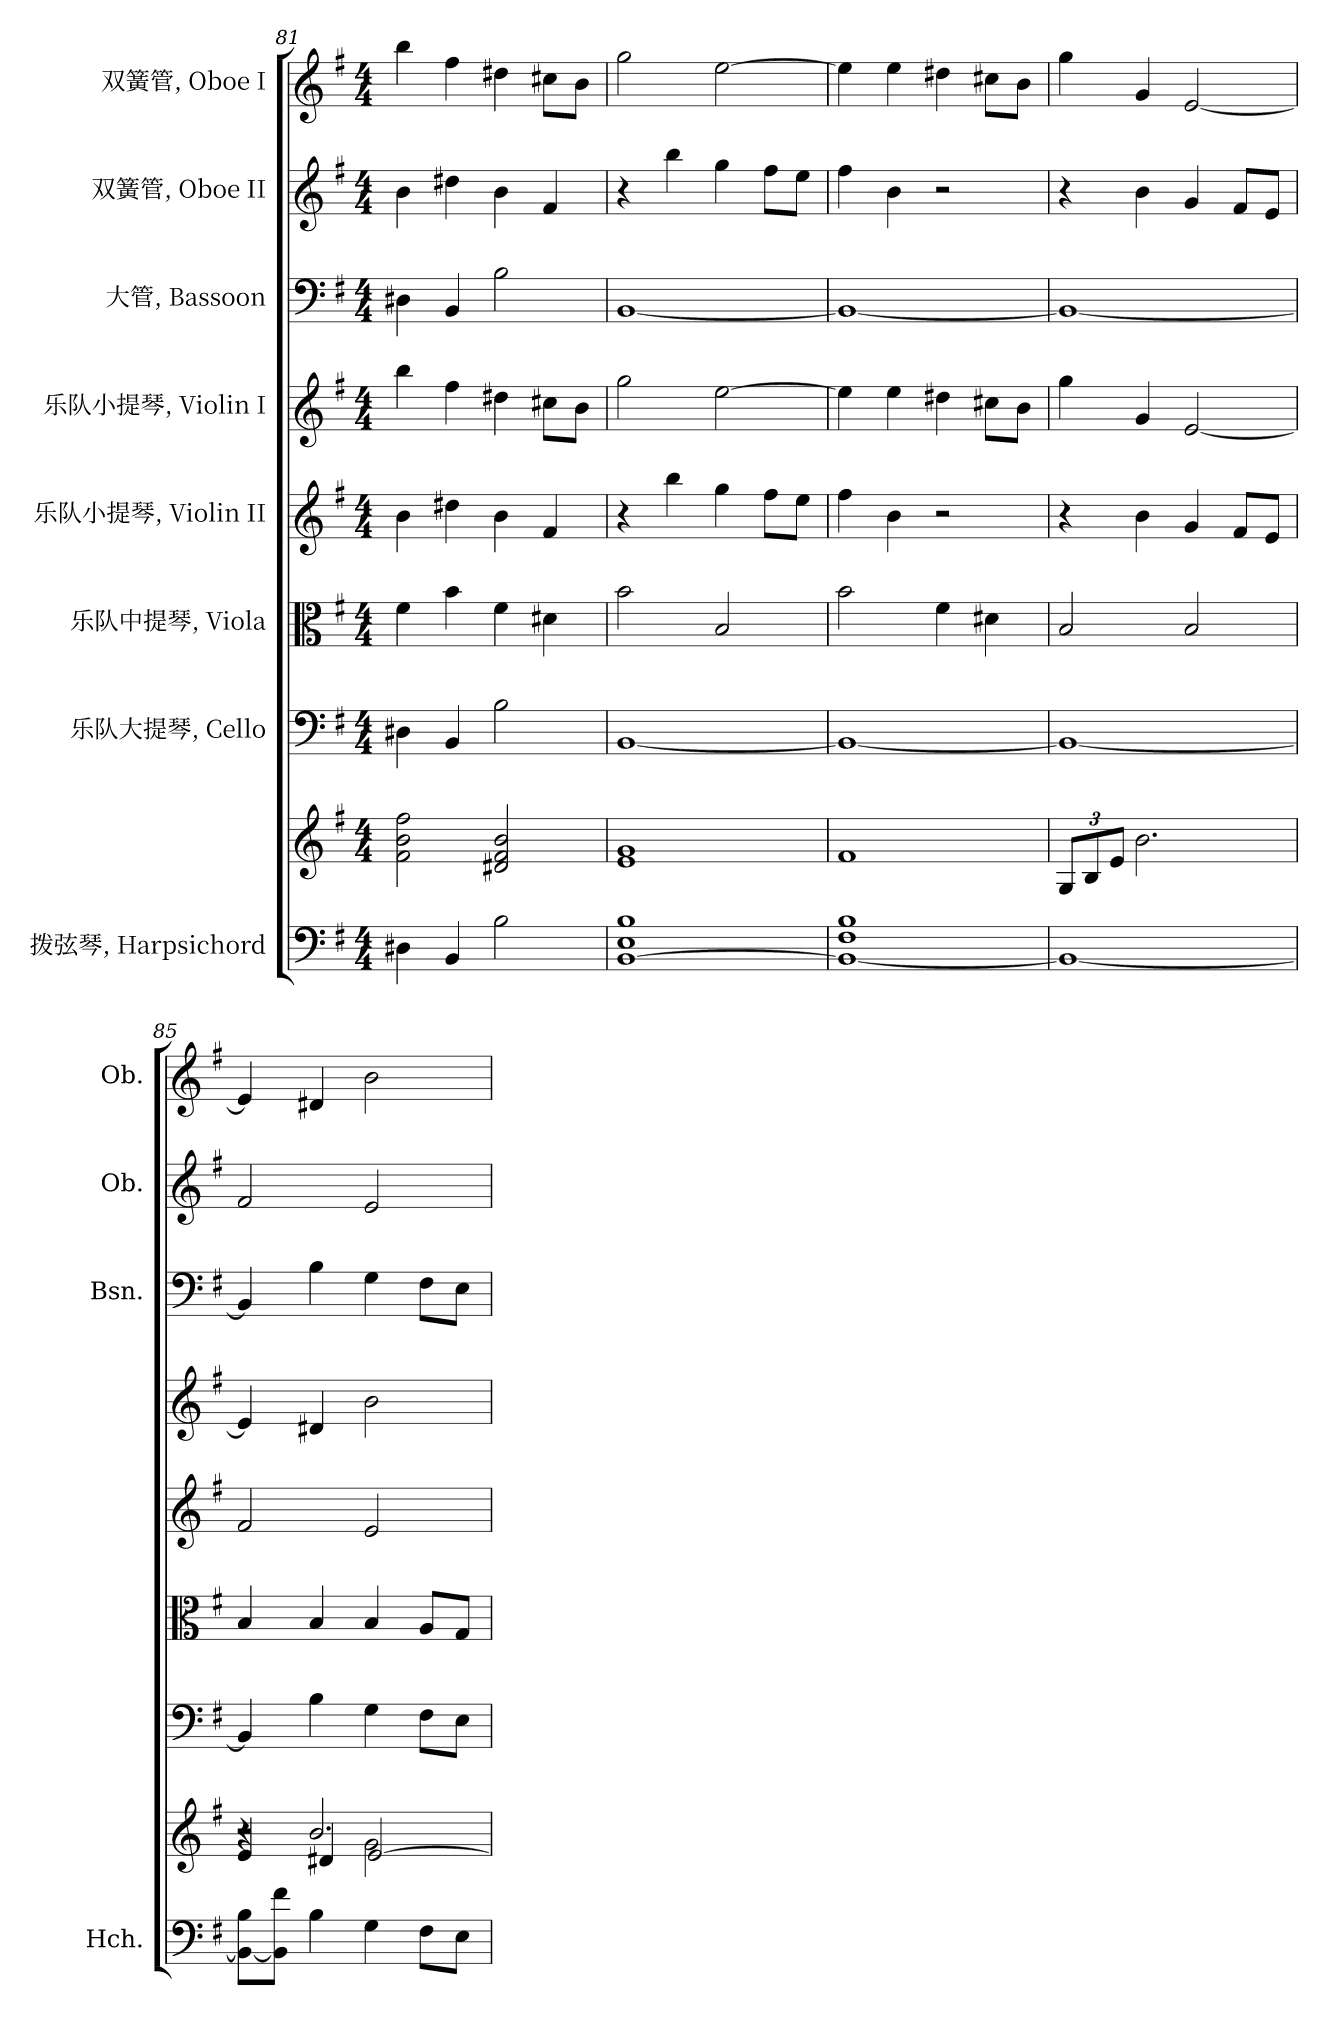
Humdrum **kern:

**kern	**kern	**kern	**kern	**kern	**kern	**kern	**kern	**kern
*part8	*part8	*part7	*part6	*part5	*part4	*part3	*part2	*part1
*staff9	*staff8	*staff7	*staff6	*staff5	*staff4	*staff3	*staff2	*staff1
*I"拨弦琴, Harpsichord	*	*I"乐队大提琴, Cello	*I"乐队中提琴, Viola	*I"乐队小提琴, Violin II	*I"乐队小提琴, Violin I	*I"大管, Bassoon	*I"双簧管, Oboe II	*I"双簧管, Oboe I
*I'Hch.	*	*	*	*	*	*I'Bsn.	*I'Ob.	*I'Ob.
!!LO:PB:g=z
*clefF4	*clefG2	*clefF4	*clefC3	*clefG2	*clefG2	*clefF4	*clefG2	*clefG2
*k[f#]	*k[f#]	*k[f#]	*k[f#]	*k[f#]	*k[f#]	*k[f#]	*k[f#]	*k[f#]
*M4/4	*M4/4	*M4/4	*M4/4	*M4/4	*M4/4	*M4/4	*M4/4	*M4/4
=81	=81	=81	=81	=81	=81	=81	=81	=81
4D#X\	2f#\ 2b\ 2ff#\	4D#X\	4f#\	4b\	4bb\	4D#X\	4b\	4bb\
4BB/	.	4BB/	4b\	4dd#X\	4ff#\	4BB/	4dd#X\	4ff#\
2B\	2d#X/ 2f#/ 2b/	2B\	4f#\	4b\	4dd#X\	2B\	4b\	4dd#X\
.	.	.	4d#X\	4f#/	8cc#X\L	.	4f#/	8cc#X\L
.	.	.	.	.	8b\J	.	.	8b\J
=82	=82	=82	=82	=82	=82	=82	=82	=82
*^	*	*	*	*	*	*	*	*
[1BB	1E 1B	1e 1g	[1BB	2b\	4r	2gg\	[1BB	4r	2gg\
.	.	.	.	.	4bb\	.	.	4bb\	.
.	.	.	.	2B/	4gg\	[2ee\	.	4gg\	[2ee\
.	.	.	.	.	8ff#\L	.	.	8ff#\L	.
.	.	.	.	.	8ee\J	.	.	8ee\J	.
*v	*v	*	*	*	*	*	*	*	*
=83	=83	=83	=83	=83	=83	=83	=83	=83
1BB_ 1F# 1B	1f#	1BB_	2b\	4ff#\	4ee\]	1BB_	4ff#\	4ee\]
.	.	.	.	4b\	4ee\	.	4b\	4ee\
.	.	.	4f#\	2r	4dd#X\	.	2r	4dd#X\
.	.	.	4d#X\	.	8cc#X\L	.	.	8cc#X\L
.	.	.	.	.	8b\J	.	.	8b\J
=84	=84	=84	=84	=84	=84	=84	=84	=84
*	*Xbrackettup	*	*	*	*	*	*	*
1BB_	12G/L	1BB_	2B/	4r	4gg\	1BB_	4r	4gg\
.	12B/	.	.	.	.	.	.	.
.	12e/J	.	.	.	.	.	.	.
.	2.b\	.	.	4b\	4g/	.	4b\	4g/
.	.	.	2B/	4g/	[2e/	.	4g/	[2e/
.	.	.	.	8f#/L	.	.	8f#/L	.
.	.	.	.	8e/J	.	.	8e/J	.
=85	=85	=85	=85	=85	=85	=85	=85	=85
*	*^	*	*	*	*	*	*	*
*	*	*^	*	*	*	*	*	*	*
8BB\_ 8B\L	4r	2r	4e/	4BB/]	4B/	2f#/	4e/]	4BB/]	2f#/	4e/]
8BB\] 8f#\J	.	.	.	.	.	.	.	.	.	.
4B\	2.b/	.	4d#X/	4B\	4B/	.	4d#X/	4B\	.	4d#X/
4G\	.	2g\	[2e/	4G\	4B/	2e/	2b\	4G\	2e/	2b\
8F#\L	.	.	.	8F#\L	8A/L	.	.	8F#\L	.	.
8E\J	.	.	.	8E\J	8G/J	.	.	8E\J	.	.
*	*v	*v	*v	*	*	*	*	*	*	*
=	=	=	=	=	=	=	=	=
*-	*-	*-	*-	*-	*-	*-	*-	*-
